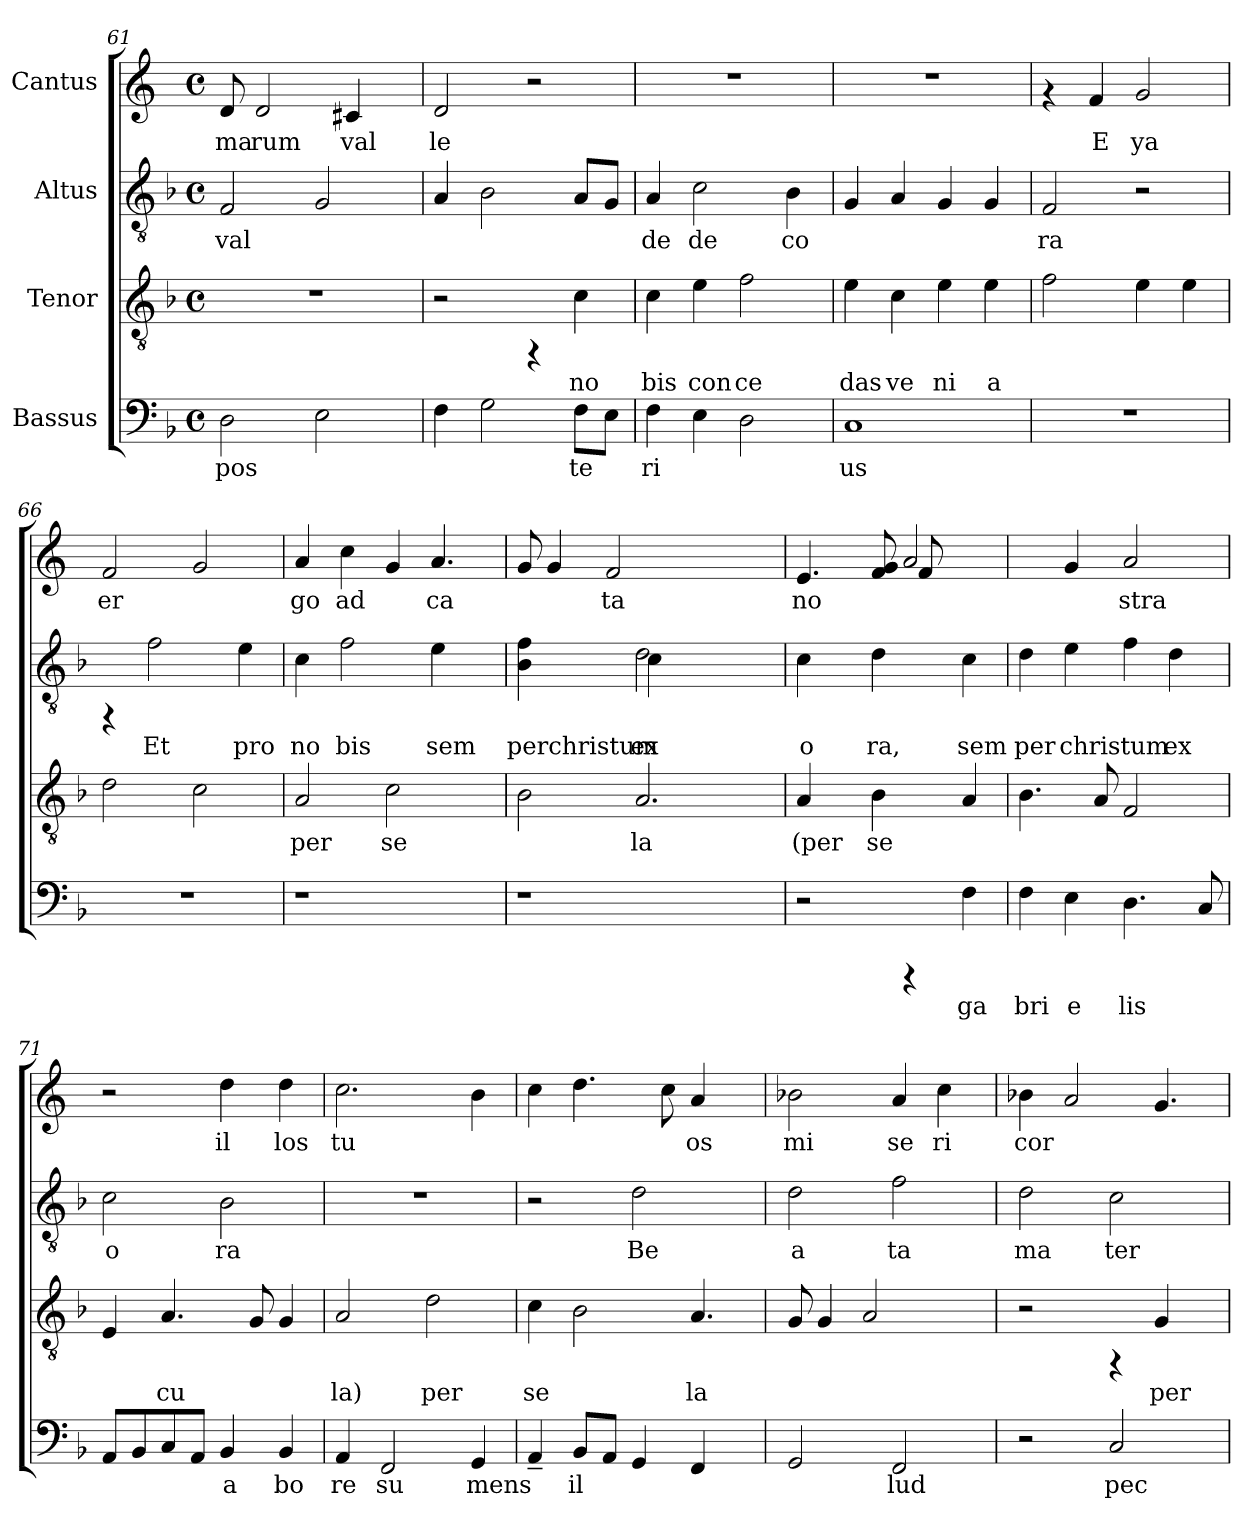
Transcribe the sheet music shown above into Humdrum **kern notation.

**kern	**text	**kern	**text	**kern	**text	**kern	**text
*part4	*part4	*part3	*part3	*part2	*part2	*part1	*part1
*staff4	*staff4	*staff3	*staff3	*staff2	*staff2	*staff1	*staff1
*I"Bassus	*	*I"Tenor	*	*I"Altus	*	*I"Cantus	*
*clefF4	*	*clefGv2	*	*clefGv2	*	*clefG2	*
*	*	*	*	*	*	*ITrd-3c-5	*
*k[b-]	*	*k[b-]	*	*k[b-]	*	*k[b-]	*
*F:	*	*F:	*	*F:	*	*F:	*
*M4/4	*	*M4/4	*	*M4/4	*	*M4/4	*
*met(c)	*	*met(c)	*	*met(c)	*	*met(c)	*
=61	=61	=61	=61	=61	=61	=61	=61
!	!LO:LY:b:cj	!	!	!	!LO:LY:b:cj	!	!LO:LY:b
2D\	pos	1r	.	2F/	val	8g/	ma
!	!	!	!	!	!	!	!LO:LY:b
.	.	.	.	.	.	2g/	rum
!	!LO:LY:b:cj	!	!	!	!LO:LY:b:cj	!	!
2E\	.	.	.	2G/	.	.	.
!	!	!	!	!	!	!	!LO:LY:b
.	.	.	.	.	.	4f#/	val
.	.	.	.	.	.	8ryy	.
!!LO:PB:g=z
=62	=62	=62	=62	=62	=62	=62	=62
!	!LO:LY:b:cj	!	!	!	!LO:LY:b:cj	!	!LO:LY:b
4F\	.	2r	.	4A/	.	2g/	le
!	!LO:LY:b:cj	!	!	!	!LO:LY:b:cj	!	!
2G\	.	.	.	2B-\	.	.	.
.	.	4rFF	.	.	.	2r	.
!	!LO:LY:b:cj	!	!LO:LY:b:cj	!	!LO:LY:b:cj	!	!
8F\L	te	4c\	no	8A/L	.	.	.
!	!LO:LY:b:cj	!	!	!	!LO:LY:b:cj	!	!
8E\J	.	.	.	8G/J	.	.	.
=63	=63	=63	=63	=63	=63	=63	=63
!	!LO:LY:b:cj	!	!LO:LY:b:cj	!	!LO:LY:b:cj	!	!
4F\	ri	4c\	bis	4A/	de	1r	.
!	!LO:LY:b:cj	!	!LO:LY:b:cj	!	!LO:LY:b:cj	!	!
4E\	.	4e\	con	2c\	de	.	.
!	!LO:LY:b:cj	!	!LO:LY:b:cj	!	!	!	!
2D\	.	2f\	ce	.	.	.	.
!	!	!	!	!	!LO:LY:b:cj	!	!
.	.	.	.	4B-\	co	.	.
=64	=64	=64	=64	=64	=64	=64	=64
!	!LO:LY:b:cj	!	!LO:LY:b:cj	!	!LO:LY:b:cj	!	!
1C	us	4e\	das	4G/	.	1r	.
!	!	!	!LO:LY:b:cj	!	!LO:LY:b:cj	!	!
.	.	4c\	ve	4A/	.	.	.
!	!	!	!LO:LY:b:cj	!	!LO:LY:b:cj	!	!
.	.	4e\	ni	4G/	.	.	.
!	!	!	!LO:LY:b:cj	!	!LO:LY:b:cj	!	!
.	.	4e\	a	4G/	.	.	.
=65	=65	=65	=65	=65	=65	=65	=65
!	!	!	!LO:LY:b:cj	!	!LO:LY:b:cj	!	!
1r	.	2f\	.	2F/	ra	4rf	.
!	!	!	!	!	!	!	!LO:LY:b
.	.	.	.	.	.	4b-/	E
!	!	!	!LO:LY:b:cj	!	!	!	!LO:LY:b
.	.	4e\	.	2r	.	2cc/	ya
!	!	!	!LO:LY:b:cj	!	!	!	!
.	.	4e\	.	.	.	.	.
=66	=66	=66	=66	=66	=66	=66	=66
!	!	!	!LO:LY:b:cj	!	!	!	!LO:LY:b
1r	.	2d\	.	4rFF	.	2b-/	er
!	!	!	!	!	!LO:LY:b:cj	!	!
.	.	.	.	2f\	Et	.	.
!	!	!	!LO:LY:b:cj	!	!	!	!LO:LY:b
.	.	2c\	.	.	.	2cc/	.
!	!	!	!	!	!LO:LY:b:cj	!	!
.	.	.	.	4e\	pro	.	.
=67	=67	=67	=67	=67	=67	=67	=67
!	!	!	!LO:LY:b:cj	!	!LO:LY:b:cj	!	!LO:LY:b
1r	.	2A/	per	4c\	no	4dd/	go
!	!	!	!	!	!LO:LY:b:cj	!	!LO:LY:b
.	.	.	.	2f\	bis	4ff\	ad
!	!	!	!LO:LY:b:cj	!	!	!	!
.	.	2c\	se	.	.	4cc/	.
!	!	!	!	!	!LO:LY:b:cj	!	!LO:LY:b
.	.	.	.	4e\	sem	4.dd/	ca
8ryy	.	8ryy	.	8ryy	.	.	.
!!LO:PB:g=z
=68	=68	=68	=68	=68	=68	=68	=68
!	!	!	!	!	!LO:LY:b:cj	!	!LO:LY:b
*	*	*	*	*^	*	*	*
1r	.	2B-\	.	4f\ 4B-\	2ryy	perchristum	8cc/	.
!	!	!	!	!	!	!	!	!LO:LY:b
.	.	.	.	.	.	.	4cc/	.
.	.	.	.	4ryy	.	.	.	.
!	!	!	!	!	!	!	!	!LO:LY:b
.	.	.	.	.	.	.	2b-/	ta
!	!	!	!LO:LY:b:cj	!	!	!LO:LY:b:cj	!	!
.	.	2.A/	la	2d\	4c\	ex	.	.
.	.	.	.	.	4ryy	.	.	.
.	.	.	.	.	.	.	4.ryy	.
4ryy	.	.	.	4ryy	4ryy	.	.	.
=69	=69	=69	=69	=69	=69	=69	=69	=69
!	!	!	!LO:LY:b:cj	!	!	!LO:LY:b:cj	!	!LO:LY:b
*	*	*	*	*v	*v	*	*^	*
2r	.	4A/	(per	4c\	o	4.a/	2ryy	no
.	.	8ryy	.	8ryy	.	.	.	.
!	!	!	!LO:LY:b:cj	!	!LO:LY:b:cj	!	!	!LO:LY:b
.	.	4B-\	se	4d\	ra,	8b-/ 8cc/L	.	.
!	!	!	!	!	!	!	!	!LO:LY:b
4rCCC	.	.	.	.	.	2dd/	8b-/	.
.	.	8ryy	.	8ryy	.	.	4.ryy	.
!	!LO:LY:b:cj	!	!LO:LY:b:cj	!	!LO:LY:b:cj	!	!	!
4F\	ga	4A/	.	4c\	sem	.	.	.
*	*	*	*	*	*	*v	*v	*
=70	=70	=70	=70	=70	=70	=70	=70
!	!LO:LY:b:cj	!	!LO:LY:b:cj	!	!LO:LY:b:cj	!	!
4F\	bri	4.B-\	.	4d\	per	4ryy	.
!	!LO:LY:b:cj	!	!	!	!LO:LY:b:cj	!	!LO:LY:b
4E\	e	.	.	4e\	christum	4cc/	.
!	!	!	!LO:LY:b:cj	!	!	!	!
.	.	8A/	.	.	.	.	.
!	!LO:LY:b:cj	!	!LO:LY:b:cj	!	!LO:LY:b:cj	!	!LO:LY:b
4.D\	lis	2F/	.	4f\	.	2dd/	stra
!	!	!	!	!	!LO:LY:b:cj	!	!
.	.	.	.	4d\	ex	.	.
!	!LO:LY:b:cj	!	!	!	!	!	!
8C/	.	.	.	.	.	.	.
=71	=71	=71	=71	=71	=71	=71	=71
!	!LO:LY:b:cj	!	!LO:LY:b:cj	!	!LO:LY:b:cj	!	!
8AA/L	.	4E/	.	2c\	o	2r	.
!	!LO:LY:b:cj	!	!	!	!	!	!
8BB-/	.	.	.	.	.	.	.
!	!LO:LY:b:cj	!	!LO:LY:b:cj	!	!	!	!
8C/	.	4.A/	cu	.	.	.	.
!	!LO:LY:b:cj	!	!	!	!	!	!
8AA/J	.	.	.	.	.	.	.
!	!LO:LY:b:cj	!	!	!	!LO:LY:b:cj	!	!LO:LY:b
4BB-/	a	.	.	2B-\	ra	4gg\	il
!	!	!	!LO:LY:b:cj	!	!	!	!
.	.	8G/	.	.	.	.	.
!	!LO:LY:b:cj	!	!LO:LY:b:cj	!	!	!	!LO:LY:b
4BB-/	bo	4G/	.	.	.	4gg\	los
=72	=72	=72	=72	=72	=72	=72	=72
!	!LO:LY:b:cj	!	!LO:LY:b:cj	!	!	!	!LO:LY:b
4AA/	re	2A/	la)	1r	.	2.ff\	tu
!	!LO:LY:b:cj	!	!	!	!	!	!
2FF/	su	.	.	.	.	.	.
!	!	!	!LO:LY:b:cj	!	!	!	!
.	.	2d\	per	.	.	.	.
!	!LO:LY:b:cj	!	!	!	!	!	!LO:LY:b
4GG/	mens	.	.	.	.	4ee\	.
!!LO:LB:g=z
=73	=73	=73	=73	=73	=73	=73	=73
!	!LO:LY:b:cj	!	!LO:LY:b:cj	!	!	!	!LO:LY:b
4AA~</	.	4c\	se	2r	.	4ff\	.
!	!LO:LY:b:cj	!	!	!	!	!	!LO:LY:b
8BB-/L	il	2B-\	.	.	.	4.gg\	.
!	!LO:LY:b:cj	!	!	!	!	!	!
8AA/J	.	.	.	.	.	.	.
!	!LO:LY:b:cj	!	!	!	!LO:LY:b:cj	!	!
4GG/	.	.	.	2d\	Be	.	.
!	!	!	!	!	!	!	!LO:LY:b
.	.	.	.	.	.	8ff\	.
!	!LO:LY:b:cj	!	!LO:LY:b:cj	!	!	!	!LO:LY:b
4FF/	.	4.A/	la	.	.	4dd/	os
8ryy	.	.	.	8ryy	.	8ryy	.
=74	=74	=74	=74	=74	=74	=74	=74
!	!LO:LY:b:cj	!	!LO:LY:b:cj	!	!LO:LY:b:cj	!	!LO:LY:b
2GG/	.	8G/	.	2d\	a	2ee-\	mi
!	!	!	!LO:LY:b:cj	!	!	!	!
.	.	4G/	.	.	.	.	.
!	!	!	!LO:LY:b:cj	!	!	!	!
.	.	2A/	.	.	.	.	.
!	!LO:LY:b:cj	!	!	!	!LO:LY:b:cj	!	!LO:LY:b
2FF/	lud	.	.	2f\	ta	4dd/	se
!	!	!	!	!	!	!	!LO:LY:b
.	.	.	.	.	.	4ff\	ri
.	.	8ryy	.	.	.	.	.
=75	=75	=75	=75	=75	=75	=75	=75
!	!	!	!	!	!LO:LY:b:cj	!	!LO:LY:b
2r	.	2r	.	2d\	ma	4ee-\	cor
.	.	.	.	.	.	2dd/	.
!	!LO:LY:b:cj	!	!	!	!LO:LY:b:cj	!	!
2C/	pec	4rFF	.	2c\	ter	.	.
!	!	!	!LO:LY:b:cj	!	!	!	!LO:LY:b
.	.	4G/	per	.	.	4.cc/	.
8ryy	.	8ryy	.	8ryy	.	.	.
=	=	=	=	=	=	=	=
*-	*-	*-	*-	*-	*-	*-	*-
